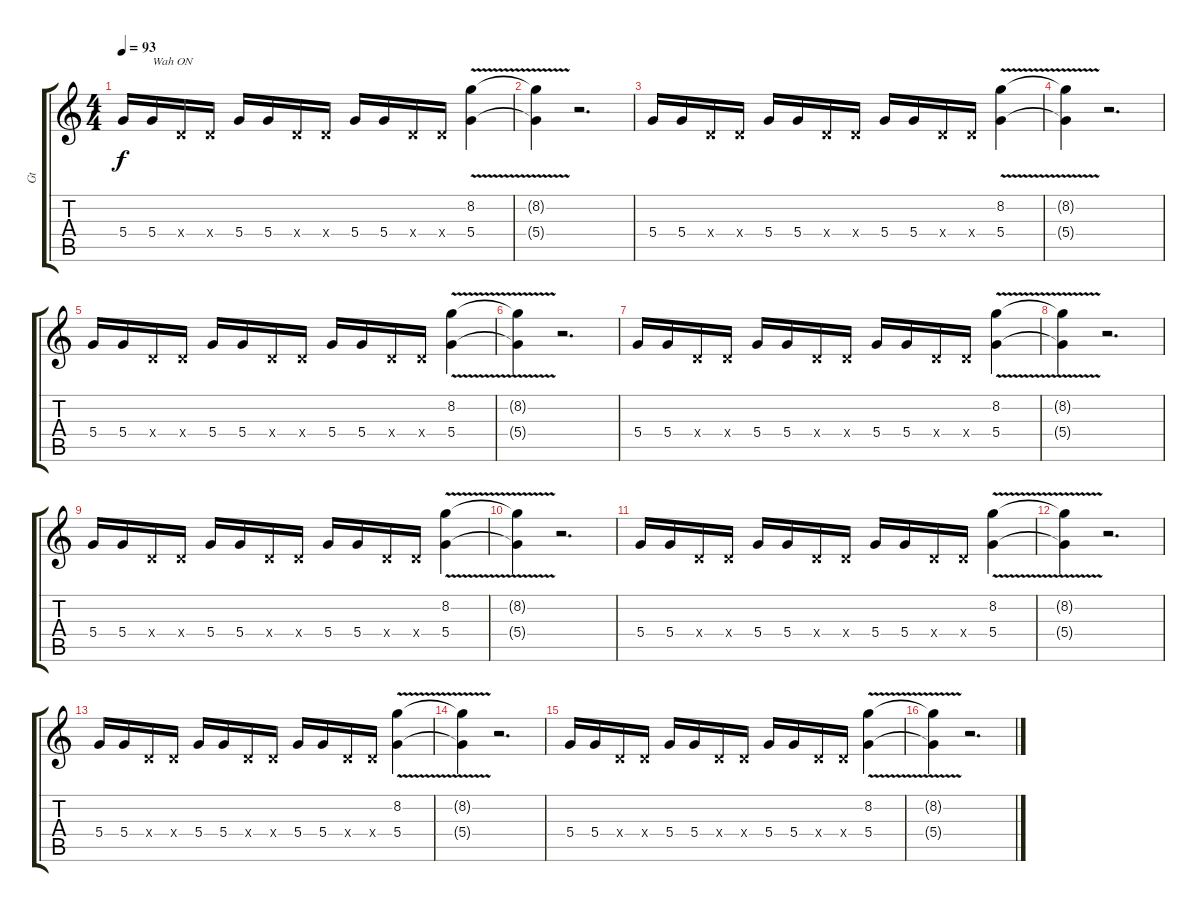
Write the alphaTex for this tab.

\track ("Gt" "Gt") {instrument electricguitarclean}
\staff {score tabs}
\tuning (E4 B3 G3 D3 A2 E2) {hide}
\ts (4 4)
\tempo 93
\clef g2
\ks c
5.4.16{dy f instrument overdrivenguitar} 5.4.16{txt "Wah ON"} 0.4{x}.16 0.4{x}.16 5.4.16 5.4.16 0.4{x}.16 0.4{x}.16 5.4.16 5.4.16 0.4{x}.16 0.4{x}.16 (8.2{v} 5.4{v}).4 |
(8.2{t} 5.4{t}).4 r.2{d} |
5.4.16 5.4.16 0.4{x}.16 0.4{x}.16 5.4.16 5.4.16 0.4{x}.16 0.4{x}.16 5.4.16 5.4.16 0.4{x}.16 0.4{x}.16 (8.2{v} 5.4{v}).4 |
(8.2{t} 5.4{t}).4 r.2{d} |
5.4.16 5.4.16 0.4{x}.16 0.4{x}.16 5.4.16 5.4.16 0.4{x}.16 0.4{x}.16 5.4.16 5.4.16 0.4{x}.16 0.4{x}.16 (8.2{v} 5.4{v}).4 |
(8.2{t} 5.4{t}).4 r.2{d} |
5.4.16 5.4.16 0.4{x}.16 0.4{x}.16 5.4.16 5.4.16 0.4{x}.16 0.4{x}.16 5.4.16 5.4.16 0.4{x}.16 0.4{x}.16 (8.2{v} 5.4{v}).4 |
(8.2{t} 5.4{t}).4 r.2{d} |
5.4.16 5.4.16 0.4{x}.16 0.4{x}.16 5.4.16 5.4.16 0.4{x}.16 0.4{x}.16 5.4.16 5.4.16 0.4{x}.16 0.4{x}.16 (8.2{v} 5.4{v}).4 |
(8.2{t} 5.4{t}).4 r.2{d} |
5.4.16 5.4.16 0.4{x}.16 0.4{x}.16 5.4.16 5.4.16 0.4{x}.16 0.4{x}.16 5.4.16 5.4.16 0.4{x}.16 0.4{x}.16 (8.2{v} 5.4{v}).4 |
(8.2{t} 5.4{t}).4 r.2{d} |
5.4.16 5.4.16 0.4{x}.16 0.4{x}.16 5.4.16 5.4.16 0.4{x}.16 0.4{x}.16 5.4.16 5.4.16 0.4{x}.16 0.4{x}.16 (8.2{v} 5.4{v}).4 |
(8.2{t} 5.4{t}).4 r.2{d} |
5.4.16 5.4.16 0.4{x}.16 0.4{x}.16 5.4.16 5.4.16 0.4{x}.16 0.4{x}.16 5.4.16 5.4.16 0.4{x}.16 0.4{x}.16 (8.2{v} 5.4{v}).4 |
(8.2{t} 5.4{t}).4 r.2{d}
